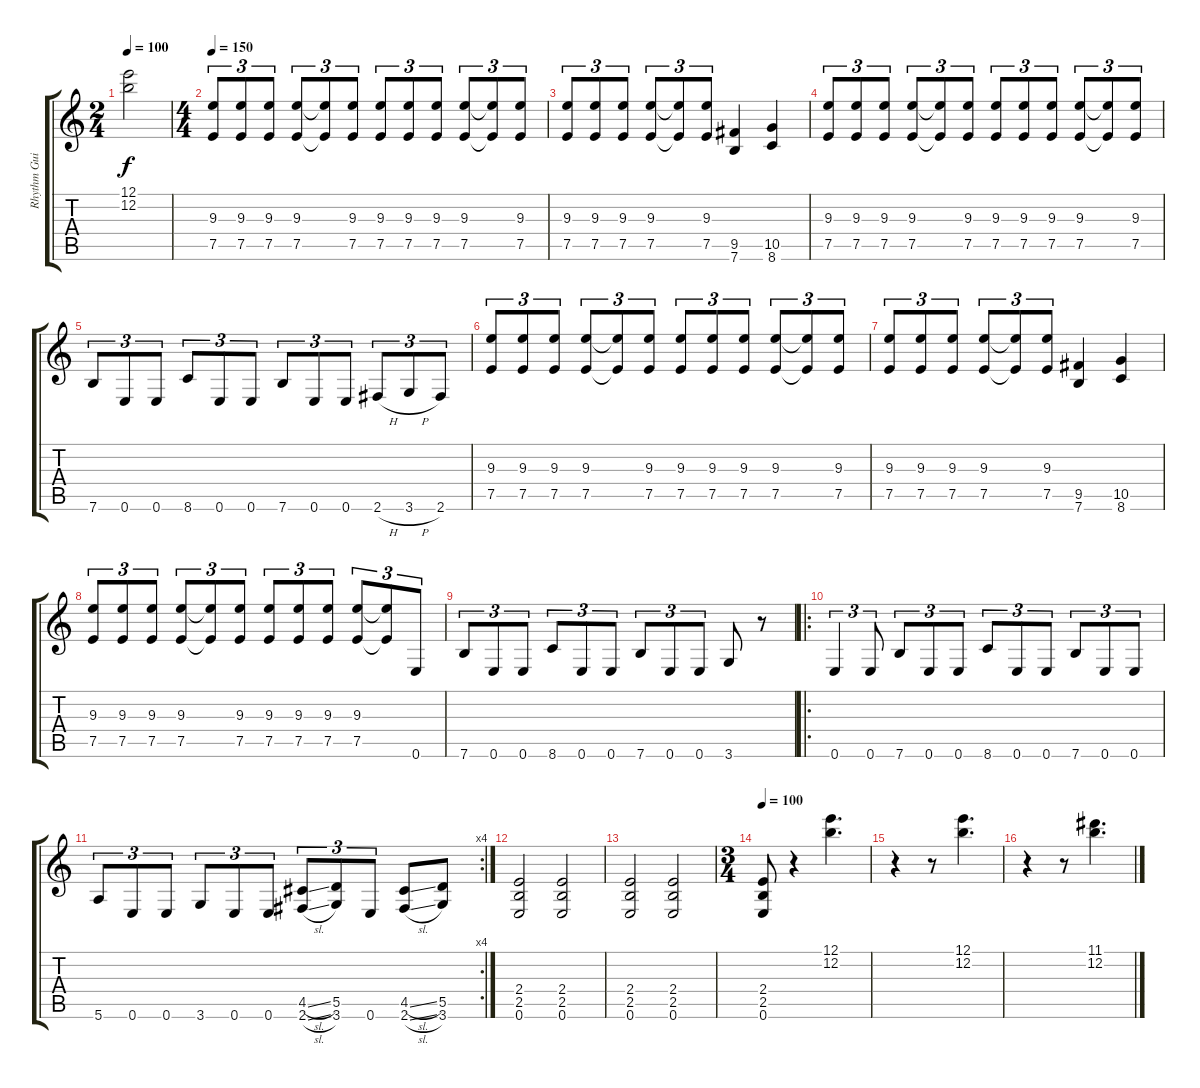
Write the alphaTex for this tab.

\track ("Rhythm Guitar  " "Rhythm Gui") {instrument overdrivenguitar}
\staff {score tabs}
\tuning (E4 B3 G3 D3 A2 E2) {hide}
\ts (2 4)
\tempo 100
\clef g2
\ks c
(12.1{t} 12.2{t}).2{dy f} |
\ts (4 4)
\tempo 150
(9.3 7.5).8{tu (3 2) instrument overdrivenguitar} (9.3 7.5).8{tu (3 2)} (9.3 7.5).8{tu (3 2)} (9.3 7.5).8{tu (3 2)} (9.3{t} 7.5{t}).8{tu (3 2)} (9.3 7.5).8{tu (3 2)} (9.3 7.5).8{tu (3 2)} (9.3 7.5).8{tu (3 2)} (9.3 7.5).8{tu (3 2)} (9.3 7.5).8{tu (3 2)} (9.3{t} 7.5{t}).8{tu (3 2)} (9.3 7.5).8{tu (3 2)} |
(9.3 7.5).8{tu (3 2)} (9.3 7.5).8{tu (3 2)} (9.3 7.5).8{tu (3 2)} (9.3 7.5).8{tu (3 2)} (9.3{t} 7.5{t}).8{tu (3 2)} (9.3 7.5).8{tu (3 2)} (9.5 7.6).4 (10.5 8.6).4 |
(9.3 7.5).8{tu (3 2)} (9.3 7.5).8{tu (3 2)} (9.3 7.5).8{tu (3 2)} (9.3 7.5).8{tu (3 2)} (9.3{t} 7.5{t}).8{tu (3 2)} (9.3 7.5).8{tu (3 2)} (9.3 7.5).8{tu (3 2)} (9.3 7.5).8{tu (3 2)} (9.3 7.5).8{tu (3 2)} (9.3 7.5).8{tu (3 2)} (9.3{t} 7.5{t}).8{tu (3 2)} (9.3 7.5).8{tu (3 2)} |
7.6.8{tu (3 2)} 0.6.8{tu (3 2)} 0.6.8{tu (3 2)} 8.6.8{tu (3 2)} 0.6.8{tu (3 2)} 0.6.8{tu (3 2)} 7.6.8{tu (3 2)} 0.6.8{tu (3 2)} 0.6.8{tu (3 2)} 2.6{h}.8{tu (3 2)} 3.6{h}.8{tu (3 2)} 2.6.8{tu (3 2)} |
(9.3 7.5).8{tu (3 2)} (9.3 7.5).8{tu (3 2)} (9.3 7.5).8{tu (3 2)} (9.3 7.5).8{tu (3 2)} (9.3{t} 7.5{t}).8{tu (3 2)} (9.3 7.5).8{tu (3 2)} (9.3 7.5).8{tu (3 2)} (9.3 7.5).8{tu (3 2)} (9.3 7.5).8{tu (3 2)} (9.3 7.5).8{tu (3 2)} (9.3{t} 7.5{t}).8{tu (3 2)} (9.3 7.5).8{tu (3 2)} |
(9.3 7.5).8{tu (3 2)} (9.3 7.5).8{tu (3 2)} (9.3 7.5).8{tu (3 2)} (9.3 7.5).8{tu (3 2)} (9.3{t} 7.5{t}).8{tu (3 2)} (9.3 7.5).8{tu (3 2)} (9.5 7.6).4 (10.5 8.6).4 |
(9.3 7.5).8{tu (3 2)} (9.3 7.5).8{tu (3 2)} (9.3 7.5).8{tu (3 2)} (9.3 7.5).8{tu (3 2)} (9.3{t} 7.5{t}).8{tu (3 2)} (9.3 7.5).8{tu (3 2)} (9.3 7.5).8{tu (3 2)} (9.3 7.5).8{tu (3 2)} (9.3 7.5).8{tu (3 2)} (9.3 7.5).8{tu (3 2)} (9.3{t} 7.5{t}).8{tu (3 2)} 0.6.8{tu (3 2)} |
7.6.8{tu (3 2)} 0.6.8{tu (3 2)} 0.6.8{tu (3 2)} 8.6.8{tu (3 2)} 0.6.8{tu (3 2)} 0.6.8{tu (3 2)} 7.6.8{tu (3 2)} 0.6.8{tu (3 2)} 0.6.8{tu (3 2)} 3.6.8 r.8 |
\ro
0.6.4{tu (3 2)} 0.6.8{tu (3 2)} 7.6.8{tu (3 2)} 0.6.8{tu (3 2)} 0.6.8{tu (3 2)} 8.6.8{tu (3 2)} 0.6.8{tu (3 2)} 0.6.8{tu (3 2)} 7.6.8{tu (3 2)} 0.6.8{tu (3 2)} 0.6.8{tu (3 2)} |
\rc 4
5.6.8{tu (3 2)} 0.6.8{tu (3 2)} 0.6.8{tu (3 2)} 3.6.8{tu (3 2)} 0.6.8{tu (3 2)} 0.6.8{tu (3 2)} (4.5{sl} 2.6{sl}).8{tu (3 2)} (5.5 3.6).8{tu (3 2)} 0.6.8{tu (3 2)} (4.5{sl} 2.6{sl}).8 (5.5 3.6).8 |
(2.4 2.5 0.6).2 (2.4 2.5 0.6).2 |
(2.4 2.5 0.6).2 (2.4 2.5 0.6).2 |
\ts (3 4)
\tempo 100
(2.4 2.5 0.6).8 r.4 (12.1 12.2).4{d instrument electricguitarclean} |
r.4 r.8 (12.1 12.2).4{d} |
r.4 r.8 (11.1 12.2).4{d}
